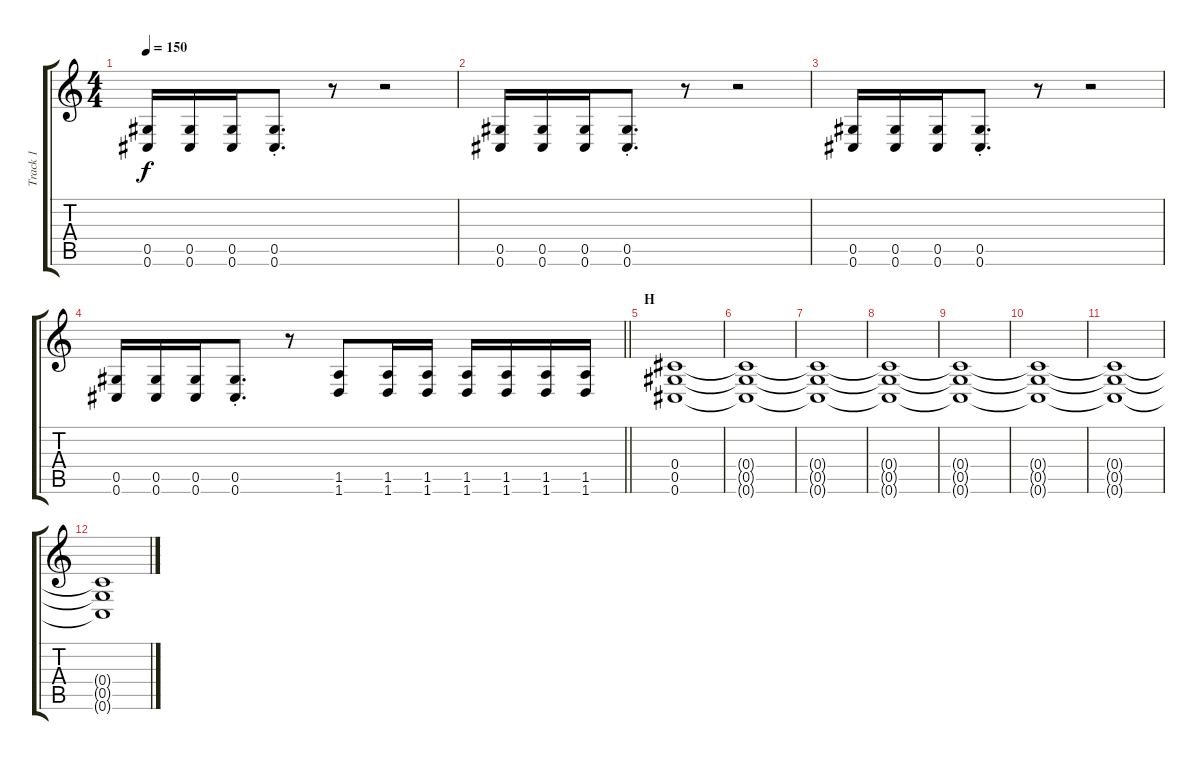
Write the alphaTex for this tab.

\track ("Track 1" "Track 1") {instrument distortionguitar}
\staff {score tabs}
\tuning (Eb4 Bb3 Gb3 Db3 Ab2 Db2) {hide}
\ts (4 4)
\tempo 150
\clef g2
\ks c
(0.5 0.6).16{dy f} (0.5 0.6).16 (0.5 0.6).16 (0.5{st} 0.6{st}).8{d} r.8 r.2 |
(0.5 0.6).16 (0.5 0.6).16 (0.5 0.6).16 (0.5{st} 0.6{st}).8{d} r.8 r.2 |
(0.5 0.6).16 (0.5 0.6).16 (0.5 0.6).16 (0.5{st} 0.6{st}).8{d} r.8 r.2 |
\barLineRight lightlight
(0.5 0.6).16 (0.5 0.6).16 (0.5 0.6).16 (0.5{st} 0.6{st}).8{d} r.8 (1.5 1.6).8 (1.5 1.6).16 (1.5 1.6).16 (1.5 1.6).16 (1.5 1.6).16 (1.5 1.6).16 (1.5 1.6).16 |
\section ("" "H")
(0.4 0.5 0.6).1{volume 4 balance 0} |
(0.4{t} 0.5{t} 0.6{t}).1 |
(0.4{t} 0.5{t} 0.6{t}).1 |
(0.4{t} 0.5{t} 0.6{t}).1 |
(0.4{t} 0.5{t} 0.6{t}).1 |
(0.4{t} 0.5{t} 0.6{t}).1 |
(0.4{t} 0.5{t} 0.6{t}).1 |
(0.4{t} 0.5{t} 0.6{t}).1
